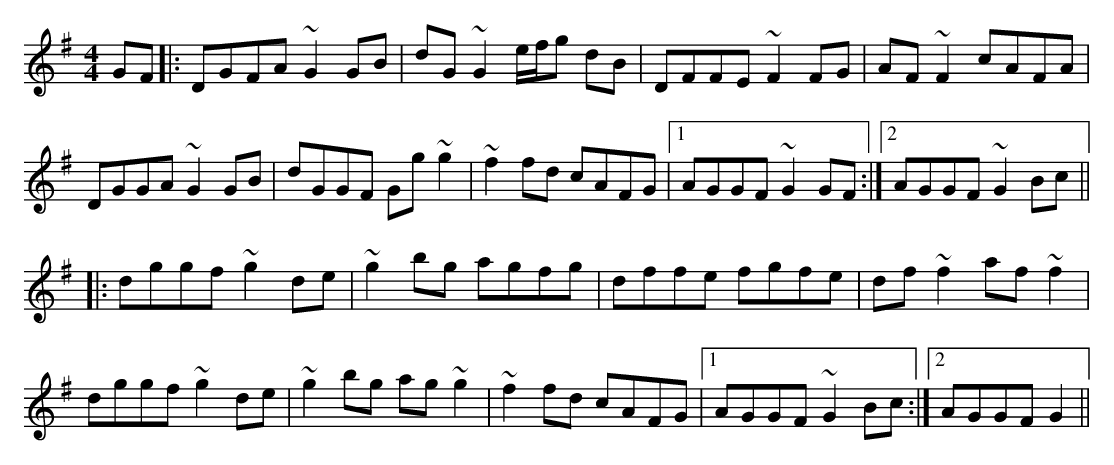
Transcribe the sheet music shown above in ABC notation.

X:1
M:4/4
K:G
GF|:DGFA ~G2 GB|dG ~G2 e/f/g dB|DFFE ~F2 FG|AF ~F2 cAFA|
DGGA ~G2 GB|dGGF Gg ~g2|~f2 fd cAFG|1 AGGF ~G2 GF:|2 AGGF ~G2 Bc||
|:dggf ~g2 de|~g2 bg agfg|dffe fgfe|df ~f2 af ~f2|
dggf ~g2 de|~g2 bg ag ~g2|~f2 fd cAFG|1 AGGF ~G2 Bc:|2 AGGF G2||
